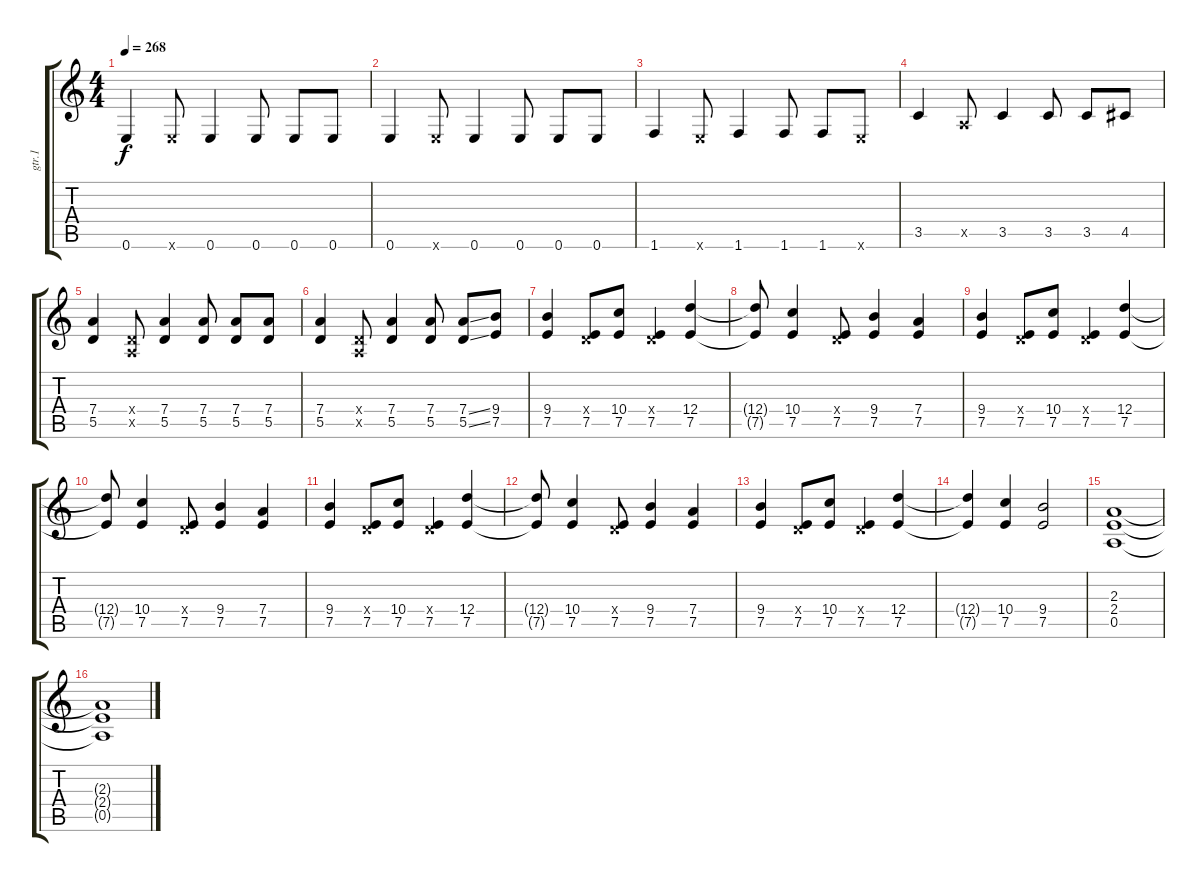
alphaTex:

\track ("gtr.1" "gtr.1") {instrument overdrivenguitar}
\staff {score tabs}
\tuning (E4 B3 G3 D3 A2 E2) {hide}
\ts (4 4)
\tempo 268
\clef g2
\ks c
0.6.4{dy f} 0.6{x}.8 0.6.4 0.6.8 0.6.8 0.6.8 |
0.6.4 0.6{x}.8 0.6.4 0.6.8 0.6.8 0.6.8 |
1.6.4 0.6{x}.8 1.6.4 1.6.8 1.6.8 0.6{x}.8 |
3.5.4 0.5{x}.8 3.5.4 3.5.8 3.5.8 4.5.8 |
(7.4 5.5).4 (0.4{x} 0.5{x}).8 (7.4 5.5).4 (7.4 5.5).8 (7.4 5.5).8 (7.4 5.5).8 |
(7.4 5.5).4 (0.4{x} 0.5{x}).8 (7.4 5.5).4 (7.4 5.5).8 (7.4{ss} 5.5{ss}).8 (9.4 7.5).8 |
(9.4 7.5).4 (0.4{x} 7.5).8 (10.4 7.5).8 (0.4{x} 7.5).4 (12.4 7.5).4 |
(12.4{t} 7.5{t}).8 (10.4 7.5).4 (0.4{x} 7.5).8 (9.4 7.5).4 (7.4 7.5).4 |
(9.4 7.5).4 (0.4{x} 7.5).8 (10.4 7.5).8 (0.4{x} 7.5).4 (12.4 7.5).4 |
(12.4{t} 7.5{t}).8 (10.4 7.5).4 (0.4{x} 7.5).8 (9.4 7.5).4 (7.4 7.5).4 |
(9.4 7.5).4 (0.4{x} 7.5).8 (10.4 7.5).8 (0.4{x} 7.5).4 (12.4 7.5).4 |
(12.4{t} 7.5{t}).8 (10.4 7.5).4 (0.4{x} 7.5).8 (9.4 7.5).4 (7.4 7.5).4 |
(9.4 7.5).4 (0.4{x} 7.5).8 (10.4 7.5).8 (0.4{x} 7.5).4 (12.4 7.5).4 |
(12.4{t} 7.5{t}).4 (10.4 7.5).4 (9.4 7.5).2 |
(2.3 2.4 0.5).1 |
(2.3{t} 2.4{t} 0.5{t}).1
